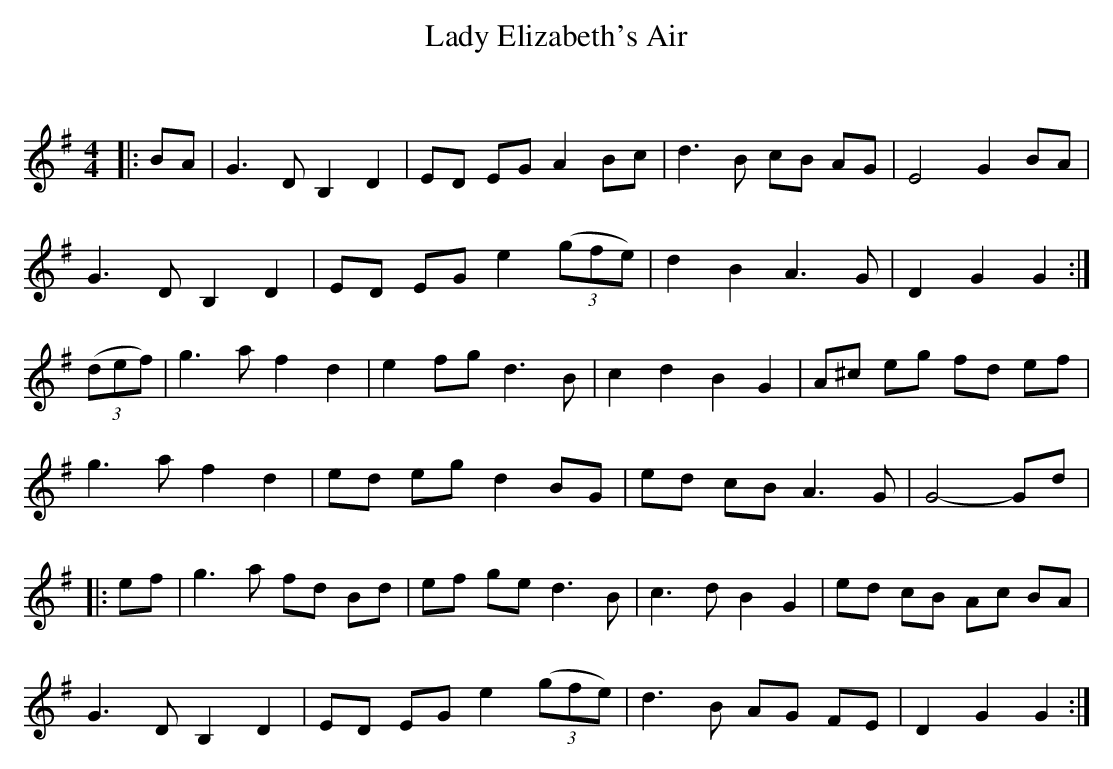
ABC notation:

X:1
T: Lady Elizabeth's Air
C:
Q: 128
K:G
M:4/4
L:1/16
|:B2A2|G6 D2 B,4 D4|E2D2 E2G2 A4 B2c2|d6 B2 c2B2 A2G2|E8 G4 B2A2|
G6 D2 B,4 D4|E2D2 E2G2 e4 ((3g2f2e2) |d4 B4 A6 G2|D4 G4 G4:|
((3d2e2f2)|g6 a2 f4 d4|e4 f2g2 d6 B2|c4 d4 B4 G4|A2^c2 e2g2 f2d2 e2f2|
g6 a2 f4 d4|e2d2 e2g2 d4 B2G2|e2d2 c2B2 A6 G2|G8-G2d2|
|:e2f2|g6 a2 f2d2 B2d2|e2f2 g2e2 d6 B2|c6 d2 B4 G4|e2d2 c2B2 A2c2 B2A2|
G6 D2 B,4 D4|E2D2 E2G2 e4 ((3g2f2e2) |d6 B2 A2G2 F2E2|D4 G4 G4:|
